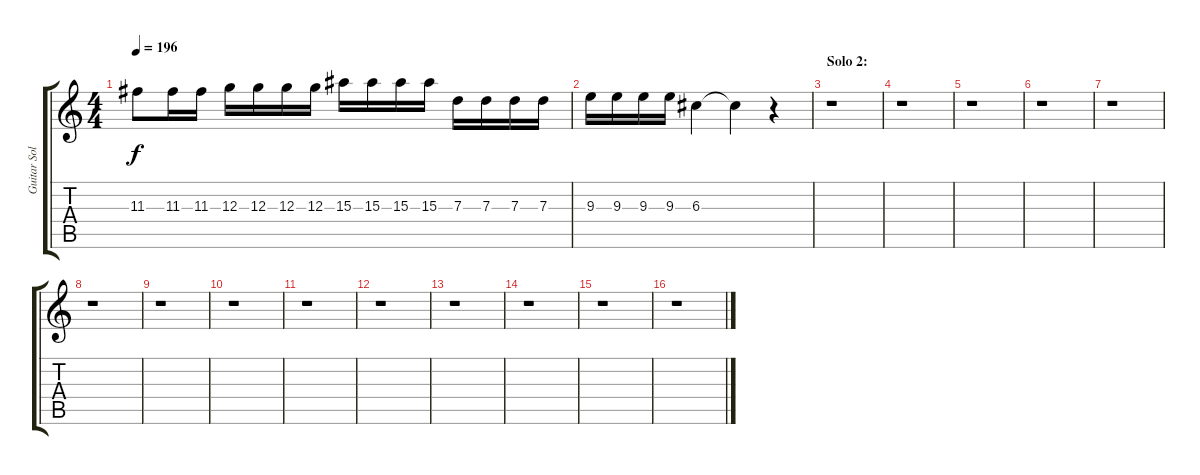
\track ("Guitar Solo 1" "Guitar Sol") {instrument distortionguitar}
\staff {score tabs}
\tuning (E4 B3 G3 D3 A2 E2) {hide}
\ts (4 4)
\tempo 196
\clef g2
\ks c
11.3{t}.8{dy f} 11.3.16 11.3.16 12.3.16 12.3.16 12.3.16 12.3.16 15.3.16 15.3.16 15.3.16 15.3.16 7.3.16 7.3.16 7.3.16 7.3.16 |
9.3.16 9.3.16 9.3.16 9.3.16 6.3.4 6.3{t}.4 r.4 |
\section ("" "Solo 2:")
r.1 |
r.1 |
r.1 |
r.1 |
r.1 |
r.1 |
r.1 |
r.1 |
r.1 |
r.1 |
r.1 |
r.1 |
r.1 |
r.1
